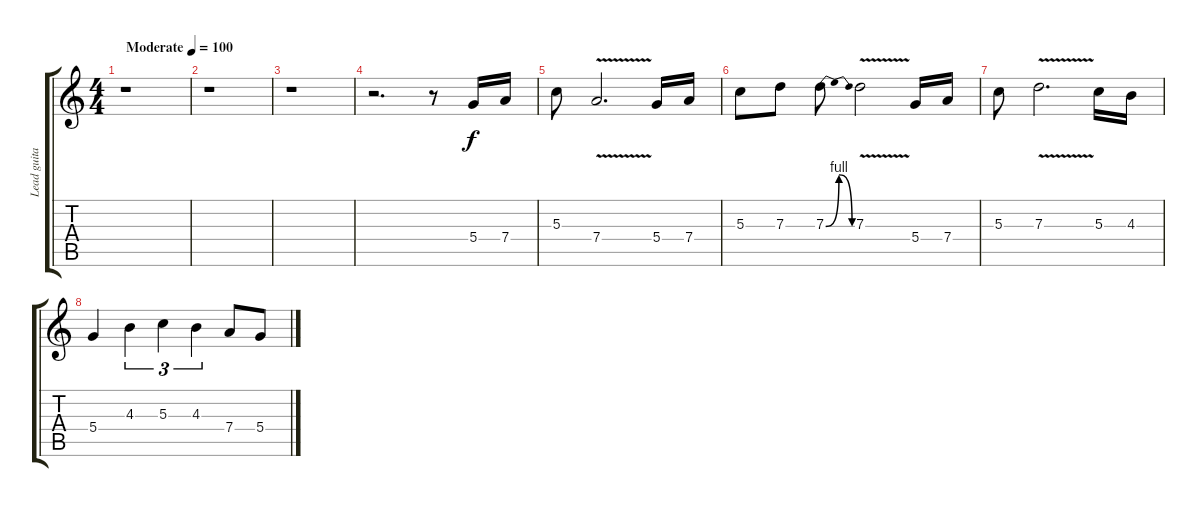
\track ("Lead guitar" "Lead guita") {instrument acousticguitarsteel}
\staff {score tabs}
\tuning (E4 B3 G3 D3 A2 E2) {hide}
\ts (4 4)
\tempo (100 "Moderate")
\clef g2
\ks c
r.1{dy f instrument acousticguitarsteel} |
r.1 |
r.1 |
r.2{d} r.8 5.4.16 7.4.16 |
5.3.8 7.4{v}.2{d} 5.4.16 7.4.16 |
5.3.8 7.3.8 7.3{be (bendrelease 0 0 15 4 45 4 60 0)}.8 7.3{v}.2 5.4.16 7.4.16 |
5.3.8 7.3{v}.2{d} 5.3.16 4.3.16 |
5.4.4 4.3.4{tu (3 2)} 5.3.4{tu (3 2)} 4.3.4{tu (3 2)} 7.4.8 5.4.8
